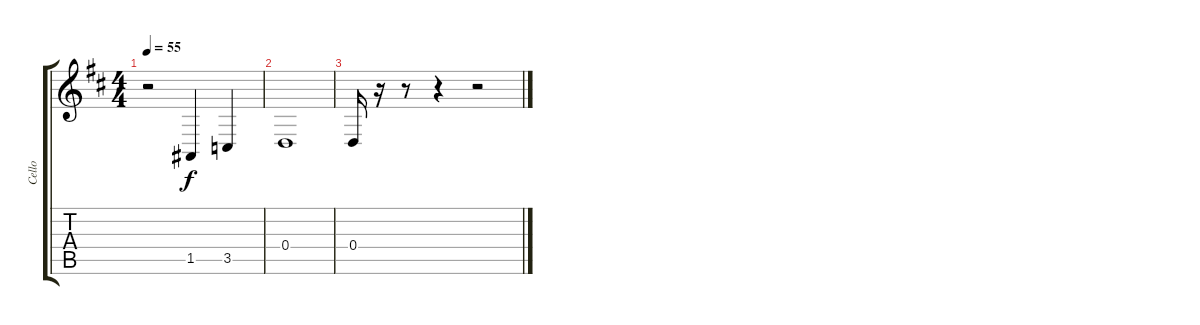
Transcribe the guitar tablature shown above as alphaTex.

\track ("Cello" "Cello") {instrument cello}
\staff {score tabs}
\tuning (E4 B3 G3 D3 A2 E2) {hide}
\ts (4 4)
\tempo 55
\clef g2
\ks d
r.2{dy f} 1.5.4 3.5.4 |
0.4.1 |
0.4.16 r.16 r.8 r.4 r.2
